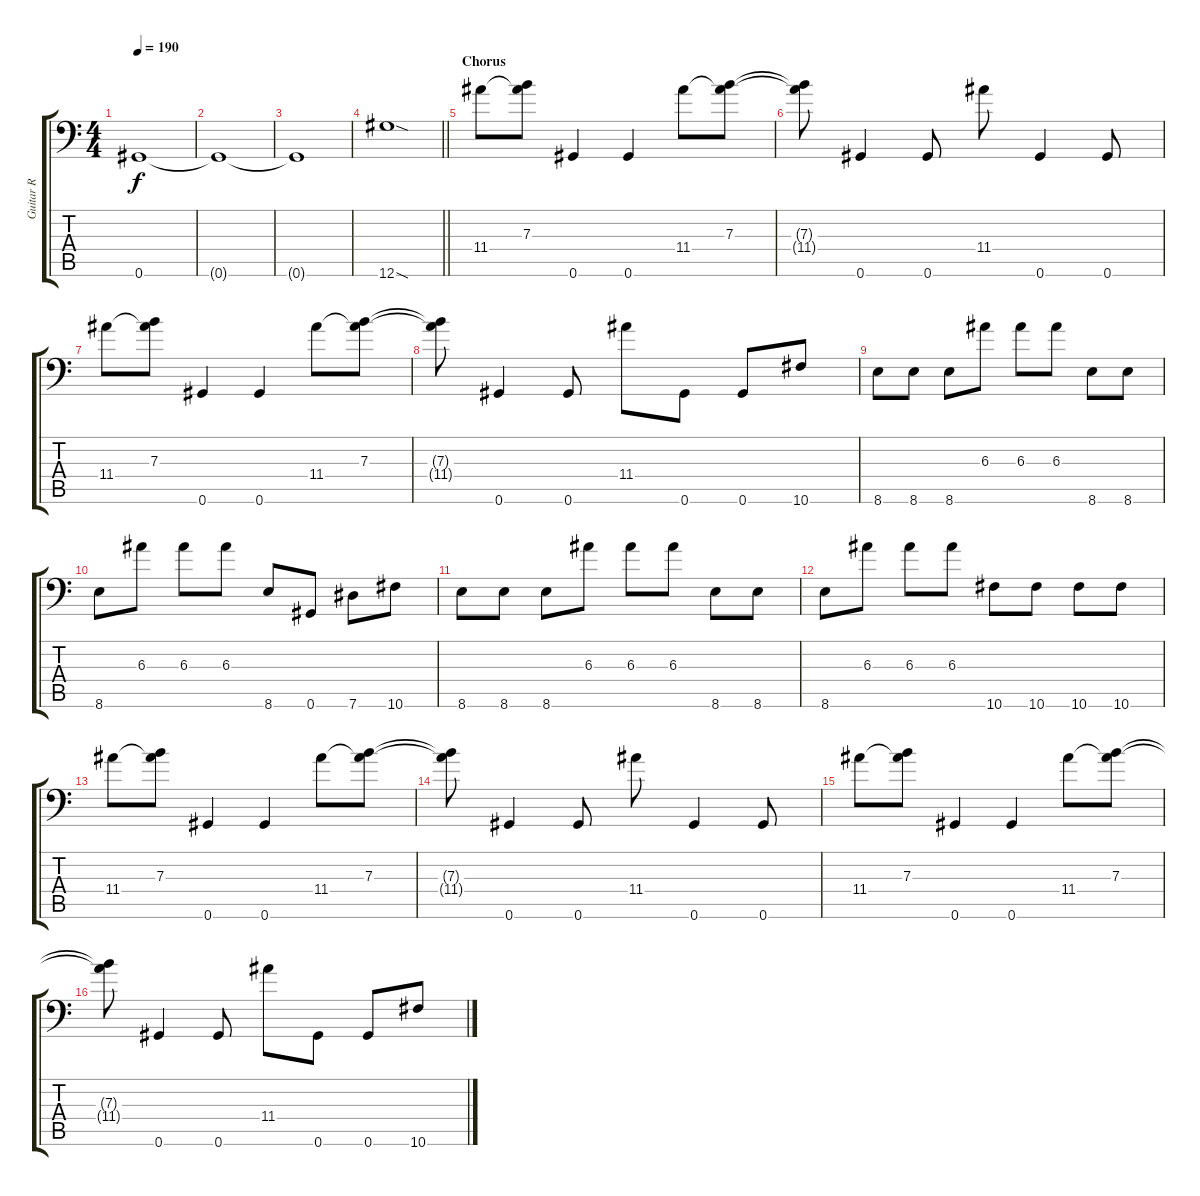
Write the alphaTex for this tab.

\track ("Guitar R" "Guitar R") {instrument overdrivenguitar}
\staff {score tabs}
\tuning (Db4 Ab3 E3 B2 Gb2 Ab1) {hide}
\ts (4 4)
\tempo 190
\clef f4
\ks c
0.6.1{dy f} |
0.6{t}.1 |
0.6{t}.1 |
\barLineRight lightlight
12.6{sod}.1 |
\section ("" "Chorus")
11.4.8 (7.3 11.4{t}).8 0.6.4 0.6.4 11.4.8 (7.3 11.4{t}).8 |
(7.3{t} 11.4{t}).8 0.6.4 0.6.8 11.4.8 0.6.4 0.6.8 |
11.4.8 (7.3 11.4{t}).8 0.6.4 0.6.4 11.4.8 (7.3 11.4{t}).8 |
(7.3{t} 11.4{t}).8 0.6.4 0.6.8 11.4.8 0.6.8 0.6.8 10.6.8 |
8.6.8 8.6.8 8.6.8 6.3.8 6.3.8 6.3.8 8.6.8 8.6.8 |
8.6.8 6.3.8 6.3.8 6.3.8 8.6.8 0.6.8 7.6.8 10.6.8 |
8.6.8 8.6.8 8.6.8 6.3.8 6.3.8 6.3.8 8.6.8 8.6.8 |
8.6.8 6.3.8 6.3.8 6.3.8 10.6.8 10.6.8 10.6.8 10.6.8 |
11.4.8 (7.3 11.4{t}).8 0.6.4 0.6.4 11.4.8 (7.3 11.4{t}).8 |
(7.3{t} 11.4{t}).8 0.6.4 0.6.8 11.4.8 0.6.4 0.6.8 |
11.4.8 (7.3 11.4{t}).8 0.6.4 0.6.4 11.4.8 (7.3 11.4{t}).8 |
(7.3{t} 11.4{t}).8 0.6.4 0.6.8 11.4.8 0.6.8 0.6.8 10.6.8
